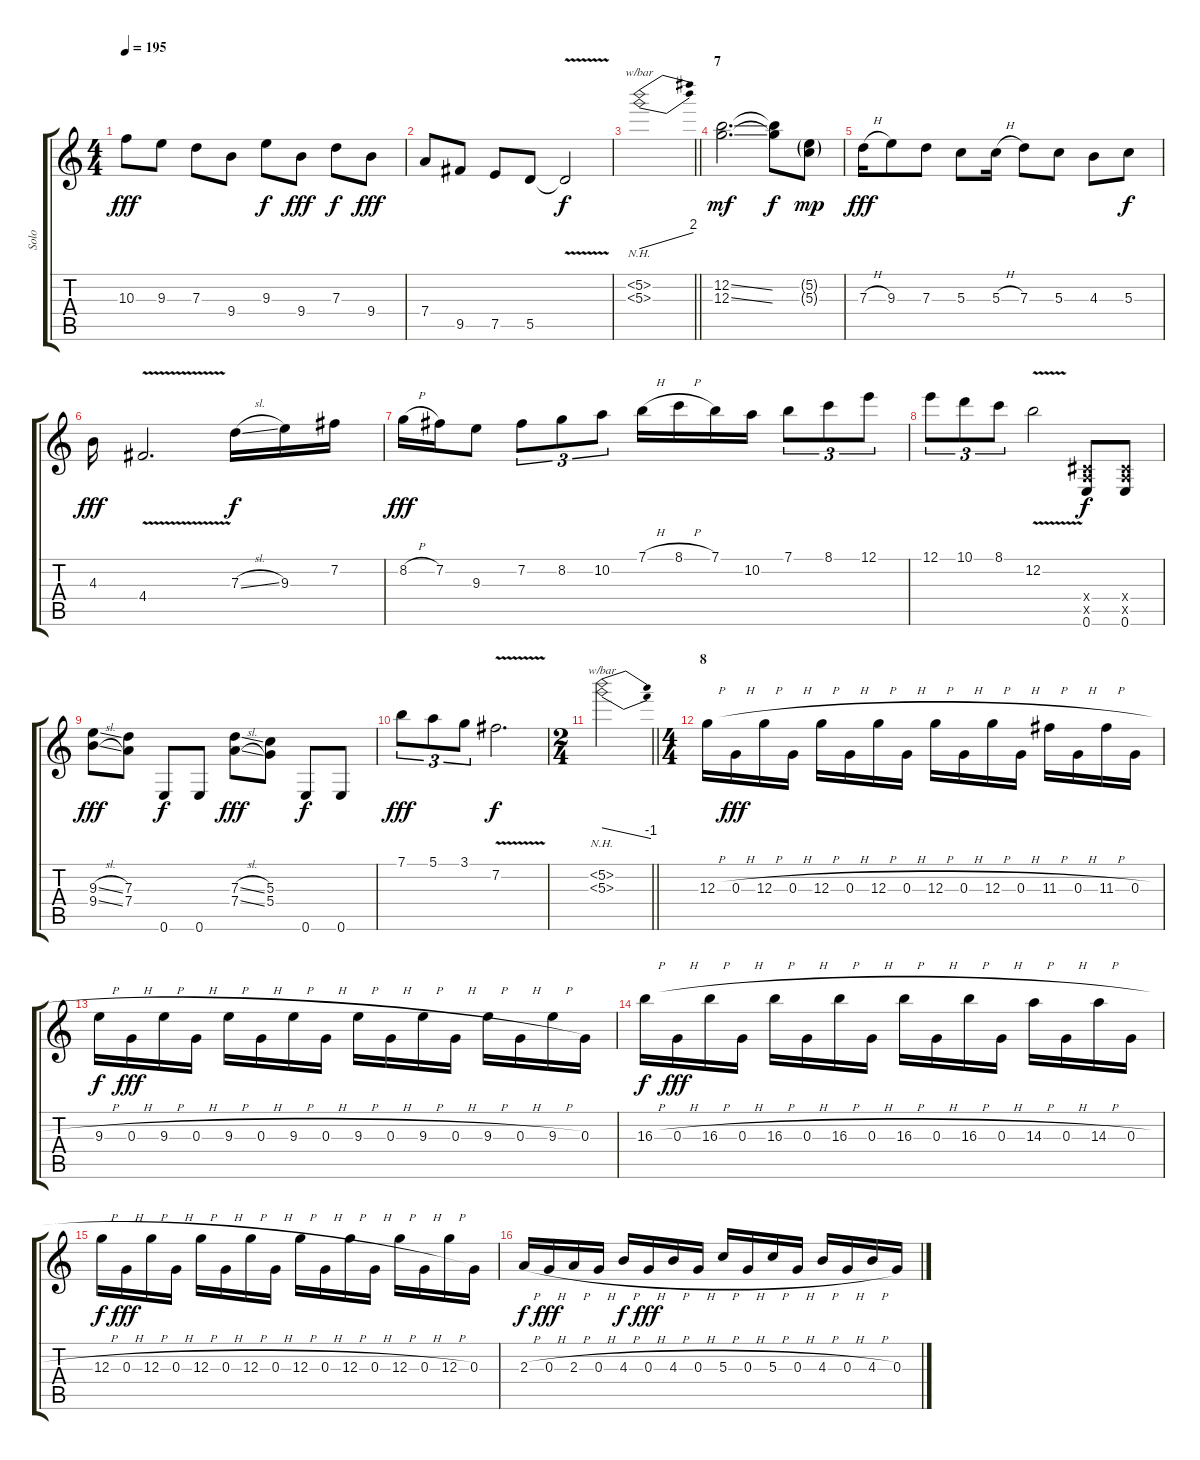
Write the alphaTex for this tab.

\track ("Solo" "Solo") {instrument distortionguitar}
\staff {score tabs}
\tuning (E4 B3 G3 D3 A2 E2) {hide}
\ts (4 4)
\tempo 195
\clef g2
\ks c
10.3.8{dy fff} 9.3.8 7.3.8 9.4.8 9.3.8{dy f} 9.4.8{dy fff} 7.3.8{dy f} 9.4.8{dy fff} |
7.4.8 9.5.8 7.5.8 5.5.8 5.5{v t}.2{dy f} |
\barLineRight lightlight
(5.2{nh} 5.3{nh}).1{tbe (dive default 0 0 60 8)} |
\section ("" "7")
(12.2{ss} 12.3{ss}).2{d dy mf} (12.2{t} 12.3{t}).8{dy f} (5.2{g} 5.3{g}).8{dy mp} |
7.3{h}.16{dy fff} 9.3.8 7.3.8 5.3.8 5.3{h}.16 7.3.8 5.3.8 4.3.8 5.3.8{dy f} |
4.3.16{dy fff} 4.4{v}.2{d} 7.3{sl}.16{dy f} 9.3.16 7.2.16 |
8.2{h}.16{dy fff} 7.2.16 9.3.8 7.2.8{tu (3 2)} 8.2.8{tu (3 2)} 10.2.8{tu (3 2)} 7.1{h}.16 8.1{h}.16 7.1.16 10.2.16 7.1.8{tu (3 2)} 8.1.8{tu (3 2)} 12.1.8{tu (3 2)} |
12.1.8{tu (3 2)} 10.1.8{tu (3 2)} 8.1.8{tu (3 2)} 12.2{v}.2 (-1.4{x} 0.5{x} 0.6).8{dy f} (-1.4{x} 0.5{x} 0.6).8 |
(9.3{sl} 9.4{sl}).8{dy fff} (7.3 7.4).8 0.6.8{dy f} 0.6.8 (7.3{sl} 7.4{sl}).8{dy fff} (5.3 5.4).8 0.6.8{dy f} 0.6.8 |
7.1.8{tu (3 2) dy fff} 5.1.8{tu (3 2)} 3.1.8{tu (3 2)} 7.2{v}.2{d dy f} |
\ts (2 4)
\barLineRight lightlight
(5.2{nh} 5.3{nh}).2{tbe (dive default 0 0 60 -4)} |
\ts (4 4)
\section ("" "8")
12.3{h}.16 0.3{h}.16{dy fff} 12.3{h}.16 0.3{h}.16 12.3{h}.16 0.3{h}.16 12.3{h}.16 0.3{h}.16 12.3{h}.16 0.3{h}.16 12.3{h}.16 0.3{h}.16 11.3{h}.16 0.3{h}.16 11.3{h}.16 0.3{h}.16 |
9.3{h}.16{dy f} 0.3{h}.16{dy fff} 9.3{h}.16 0.3{h}.16 9.3{h}.16 0.3{h}.16 9.3{h}.16 0.3{h}.16 9.3{h}.16 0.3{h}.16 9.3{h}.16 0.3{h}.16 9.3{h}.16 0.3{h}.16 9.3{h}.16 0.3.16 |
16.3{h}.16{dy f} 0.3{h}.16{dy fff} 16.3{h}.16 0.3{h}.16 16.3{h}.16 0.3{h}.16 16.3{h}.16 0.3{h}.16 16.3{h}.16 0.3{h}.16 16.3{h}.16 0.3{h}.16 14.3{h}.16 0.3{h}.16 14.3{h}.16 0.3{h}.16 |
12.3{h}.16{dy f} 0.3{h}.16{dy fff} 12.3{h}.16 0.3{h}.16 12.3{h}.16 0.3{h}.16 12.3{h}.16 0.3{h}.16 12.3{h}.16 0.3{h}.16 12.3{h}.16 0.3{h}.16 12.3{h}.16 0.3{h}.16 12.3{h}.16 0.3.16 |
2.3{h}.16{dy f} 0.3{h}.16{dy fff} 2.3{h}.16 0.3{h}.16 4.3{h}.16{dy f} 0.3{h}.16{dy fff} 4.3{h}.16 0.3{h}.16 5.3{h}.16 0.3{h}.16 5.3{h}.16 0.3{h}.16 4.3{h}.16 0.3{h}.16 4.3{h}.16 0.3{h}.16
